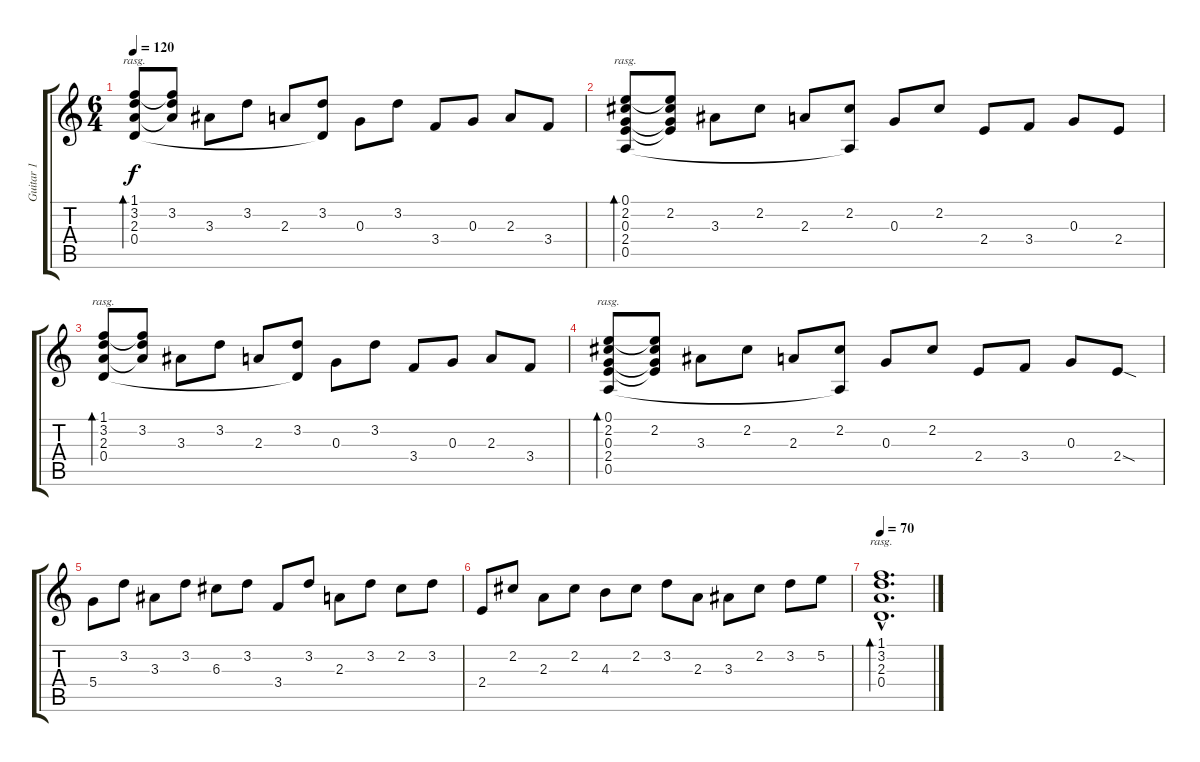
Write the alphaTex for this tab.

\track ("Guitar 1" "Guitar 1") {instrument acousticguitarnylon}
\staff {score tabs}
\tuning (E4 B3 G3 D3 A2 E2) {hide}
\ts (6 4)
\tempo 120
\clef g2
\ks c
(1.1 3.2 2.3 0.4).8{bd 480 rasg ii dy f} (1.1{t} 3.2 2.3{t}).8 3.3.8 3.2.8 2.3.8 (3.2 0.4{t}).8 0.3.8 3.2.8 3.4.8 0.3.8 2.3.8 3.4.8 |
(0.1 2.2 0.3 2.4 0.5).8{bd 480 rasg ii} (0.1{t} 2.2 0.3{t} 2.4{t}).8 3.3.8 2.2.8 2.3.8 (2.2 0.5{t}).8 0.3.8 2.2.8 2.4.8 3.4.8 0.3.8 2.4.8 |
(1.1 3.2 2.3 0.4).8{bd 480 rasg ii} (1.1{t} 3.2 2.3{t}).8 3.3.8 3.2.8 2.3.8 (3.2 0.4{t}).8 0.3.8 3.2.8 3.4.8 0.3.8 2.3.8 3.4.8 |
(0.1 2.2 0.3 2.4 0.5).8{bd 480 rasg ii} (0.1{t} 2.2 0.3{t} 2.4{t}).8 3.3.8 2.2.8 2.3.8 (2.2 0.5{t}).8 0.3.8 2.2.8 2.4.8 3.4.8 0.3.8 2.4{sod}.8 |
5.4.8 3.2.8 3.3.8 3.2.8 6.3.8 3.2.8 3.4.8 3.2.8 2.3.8 3.2.8 2.2.8 3.2.8 |
2.4.8 2.2.8 2.3.8 2.2.8 4.3.8 2.2.8 3.2.8 2.3.8 3.3.8 2.2.8 3.2.8 5.2.8 |
\tempo 70
(1.1{hac} 3.2{hac} 2.3{hac} 0.4{hac}).1{d bd 480 rasg ii}
